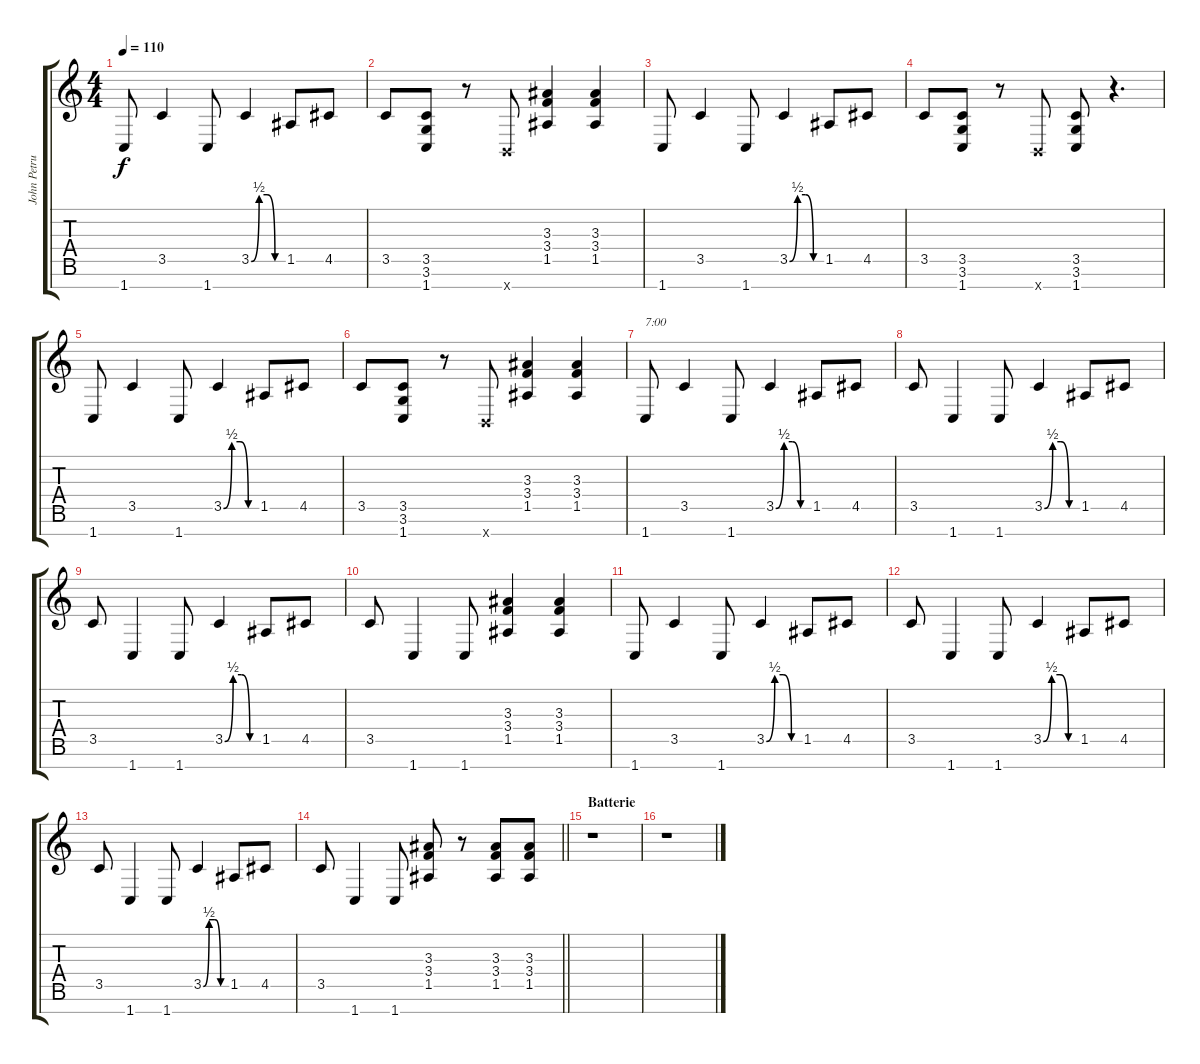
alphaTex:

\track ("John Petrucci" "John Petru") {instrument distortionguitar}
\staff {score tabs}
\tuning (E4 B3 G3 D3 A2 E2 B1) {hide}
\ts (4 4)
\tempo 110
\clef g2
\ks c
1.7.8{dy f} 3.5.4 1.7.8 3.5{be (custom 0 0 15 2 30 2 45 0 60 0)}.4 1.5.8 4.5.8 |
3.5.8 (3.5 3.6 1.7).8 r.8 0.7{x}.8 (3.3 3.4 1.5).4 (3.3 3.4 1.5).4 |
1.7.8 3.5.4 1.7.8 3.5{be (custom 0 0 15 2 30 2 45 0 60 0)}.4 1.5.8 4.5.8 |
3.5.8 (3.5 3.6 1.7).8 r.8 0.7{x}.8 (3.5 3.6 1.7).8 r.4{d} |
1.7.8 3.5.4 1.7.8 3.5{be (custom 0 0 15 2 30 2 45 0 60 0)}.4 1.5.8 4.5.8 |
3.5.8 (3.5 3.6 1.7).8 r.8 0.7{x}.8 (3.3 3.4 1.5).4 (3.3 3.4 1.5).4 |
1.7.8{txt "7:00"} 3.5.4 1.7.8 3.5{be (custom 0 0 15 2 30 2 45 0 60 0)}.4 1.5.8 4.5.8 |
3.5.8 1.7.4 1.7.8 3.5{be (custom 0 0 15 2 30 2 45 0 60 0)}.4 1.5.8 4.5.8 |
3.5.8 1.7.4 1.7.8 3.5{be (custom 0 0 15 2 30 2 45 0 60 0)}.4 1.5.8 4.5.8 |
3.5.8 1.7.4 1.7.8 (3.3 3.4 1.5).4 (3.3 3.4 1.5).4 |
1.7.8 3.5.4 1.7.8 3.5{be (custom 0 0 15 2 30 2 45 0 60 0)}.4 1.5.8 4.5.8 |
3.5.8 1.7.4 1.7.8 3.5{be (custom 0 0 15 2 30 2 45 0 60 0)}.4 1.5.8 4.5.8 |
3.5.8 1.7.4 1.7.8 3.5{be (custom 0 0 15 2 30 2 45 0 60 0)}.4 1.5.8 4.5.8 |
\barLineRight lightlight
3.5.8 1.7.4 1.7.8 (3.3 3.4 1.5).8 r.8 (3.3 3.4 1.5).8 (3.3 3.4 1.5).8 |
\section ("" "Batterie")
r.1 |
r.1
